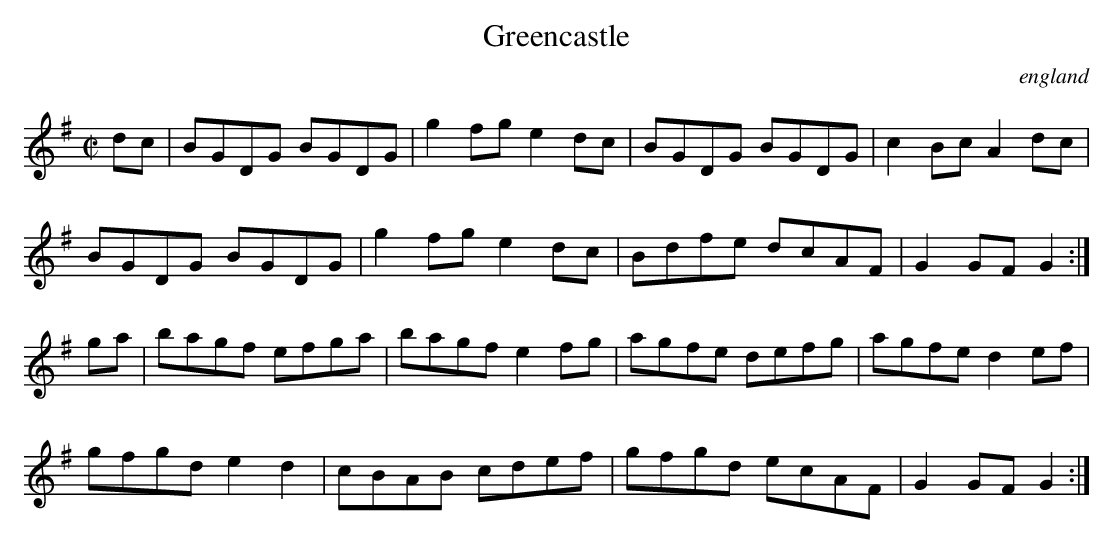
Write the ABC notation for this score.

X:1
T:Greencastle
O:england
M:C|
L:1/8
K:G Major
dc|BGDG BGDG|g2fg e2dc|BGDG BGDG|c2Bc A2dc|
BGDG BGDG|g2fg e2dc|Bdfe dcAF|G2GF G2:|
ga|bagf efga|bagf e2fg|agfe defg|agfe d2ef|
gfgd e2d2|cBAB cdef|gfgd ecAF|G2GF G2:|
